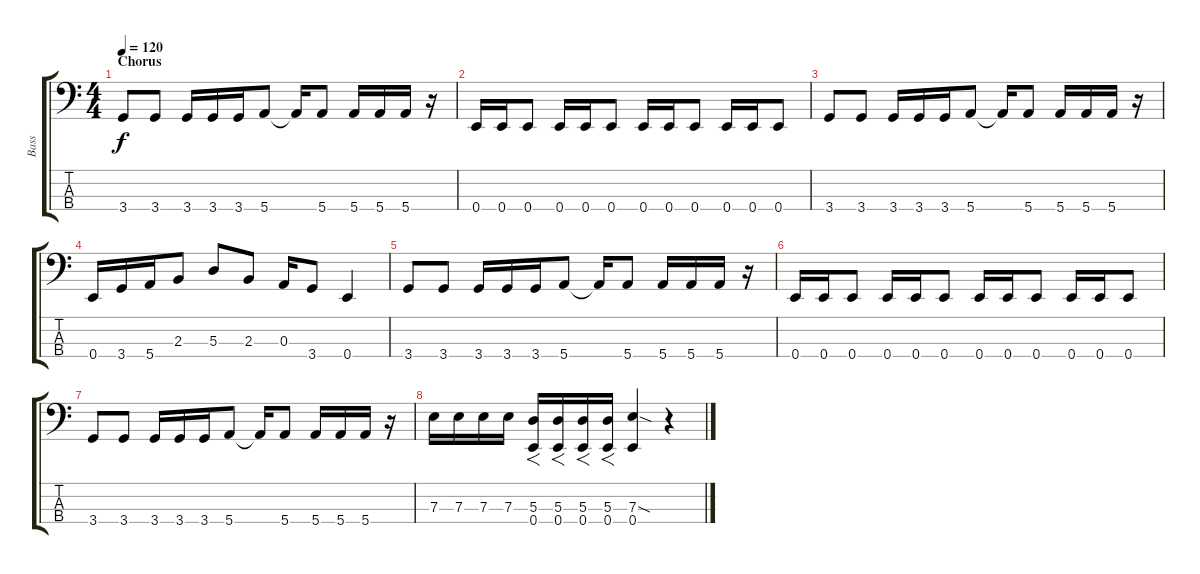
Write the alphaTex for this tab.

\track ("Bass" "Bass") {instrument electricbasspick}
\staff {score tabs}
\tuning (G2 D2 A1 E1) {hide}
\ts (4 4)
\section ("" "Chorus")
\tempo 120
\clef f4
\ks c
3.4.8{dy f} 3.4.8 3.4.16 3.4.16 3.4.16 5.4.8 5.4{t}.16 5.4.8 5.4.16 5.4.16 5.4.16 r.16 |
0.4.16 0.4.16 0.4.8 0.4.16 0.4.16 0.4.8 0.4.16 0.4.16 0.4.8 0.4.16 0.4.16 0.4.8 |
3.4.8 3.4.8 3.4.16 3.4.16 3.4.16 5.4.8 5.4{t}.16 5.4.8 5.4.16 5.4.16 5.4.16 r.16 |
0.4.16 3.4.16 5.4.16 2.3.8 5.3.8 2.3.8 0.3.16 3.4.8 0.4.4 |
3.4.8 3.4.8 3.4.16 3.4.16 3.4.16 5.4.8 5.4{t}.16 5.4.8 5.4.16 5.4.16 5.4.16 r.16 |
0.4.16 0.4.16 0.4.8 0.4.16 0.4.16 0.4.8 0.4.16 0.4.16 0.4.8 0.4.16 0.4.16 0.4.8 |
3.4.8 3.4.8 3.4.16 3.4.16 3.4.16 5.4.8 5.4{t}.16 5.4.8 5.4.16 5.4.16 5.4.16 r.16 |
7.3.16 7.3.16 7.3.16 7.3.16 (5.3 0.4).16{f} (5.3 0.4).16{f} (5.3 0.4).16{f} (5.3 0.4).16{f} (7.3{sod} 0.4).4 r.4
